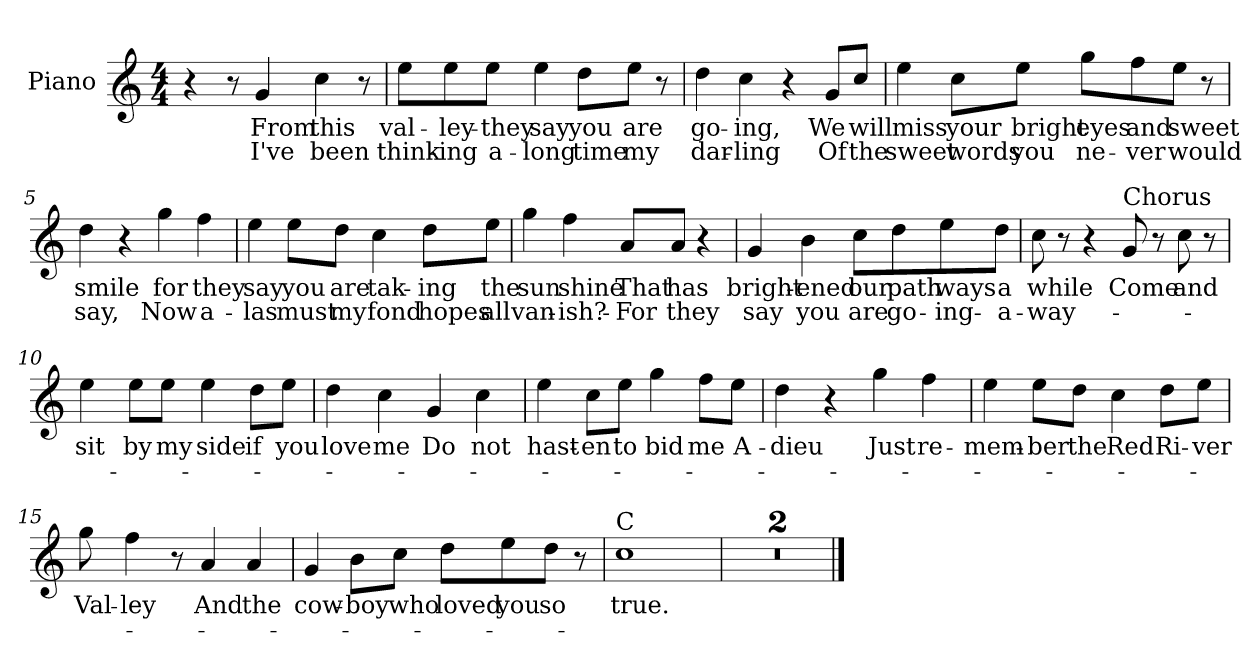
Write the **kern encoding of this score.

**kern	**text	**text
*part1	*part1	*part1
*staff1	*staff1	*staff1
*I"Piano	*	*
*I'Pno	*	*
*clefG2	*	*
*k[]	*	*
*C:	*	*
*M4/4	*	*
=1	=1	=1
4r	.	.
8r	.	.
4g/	From	I've
4cc\	this	been
8r	.	.
=2	=2	=2
8ee\L	val-	think-
8ee\	-ley-	-ing
8ee\J	they	a-
4ee\	say	-long
8dd\L	you	time
8ee\J	are	my
8r	.	.
=3	=3	=3
4dd\	go-	dar-
4cc\	-ing,	-ling
4r	.	.
8g/L	We	Of
8cc/J	will	the
!!LO:LB:g=z
=4	=4	=4
4ee\	miss	sweet
8cc\L	your	words
8ee\J	bright	you
8gg\L	eyes	ne-
8ff\	and	-ver
8ee\J	sweet	would
8r	.	.
=5	=5	=5
4dd\	smile	say,
4r	.	.
4gg\	for	Now
4ff\	they	a-
!!LO:LB:g=z
=6	=6	=6
4ee\	say	-las
8ee\L	you	must
8dd\J	are	my
4cc\	tak-	fond
8dd\L	-ing	hopes
8ee\J	the	all
=7	=7	=7
4gg\	sun	van-
4ff\	shine	-ish?-
8a/L	That	For
8a/J	has	they
4r	.	.
=8	=8	=8
4g/	bright-	say
4b\	ened	you
8cc\L	our	are
8dd\	path	go-
8ee\	ways	-ing-
8dd\J	a	a-
!!LO:LB:g=z
=9	=9	=9
8cc\	while	-way-
8r	.	.
4r	.	.
!LO:TX:a:t=Chorus	!	!
8g/	Come	.
8r	.	.
8cc\	and	.
8r	.	.
=10	=10	=10
4ee\	sit	.
8ee\L	by	.
8ee\J	my	.
4ee\	side	.
8dd\L	if	.
8ee\J	you	.
=11	=11	=11
4dd\	love	.
4cc\	me	.
4g/	Do	.
4cc\	not	.
!!LO:LB:g=z
=12	=12	=12
4ee\	hast-	.
8cc\L	-en	.
8ee\J	to	.
4gg\	bid	.
8ff\L	me	.
8ee\J	A-	.
=13	=13	=13
4dd\	-dieu	.
4r	.	.
4gg\	Just	.
4ff\	re-	.
=14	=14	=14
4ee\	-mem-	.
8ee\L	-ber	.
8dd\J	the	.
4cc\	Red	.
8dd\L	Ri-	.
8ee\J	-ver	.
=15	=15	=15
8gg\	Val-	.
4ff\	-ley	.
8r	.	.
4a/	And	.
4a/	the	.
!!LO:LB:g=z
=16	=16	=16
4g/	cow-	.
8b\L	-boy	.
8cc\J	who	.
8dd\L	loved	.
8ee\	you	.
8dd\J	so	.
8r	.	.
=17	=17	=17
!LO:TX:a:t=C	!	!
1cc	true.	.
=18	=18	=18
1r	.	.
=19	=19	=19
1r	.	.
==	==	==
*-	*-	*-
